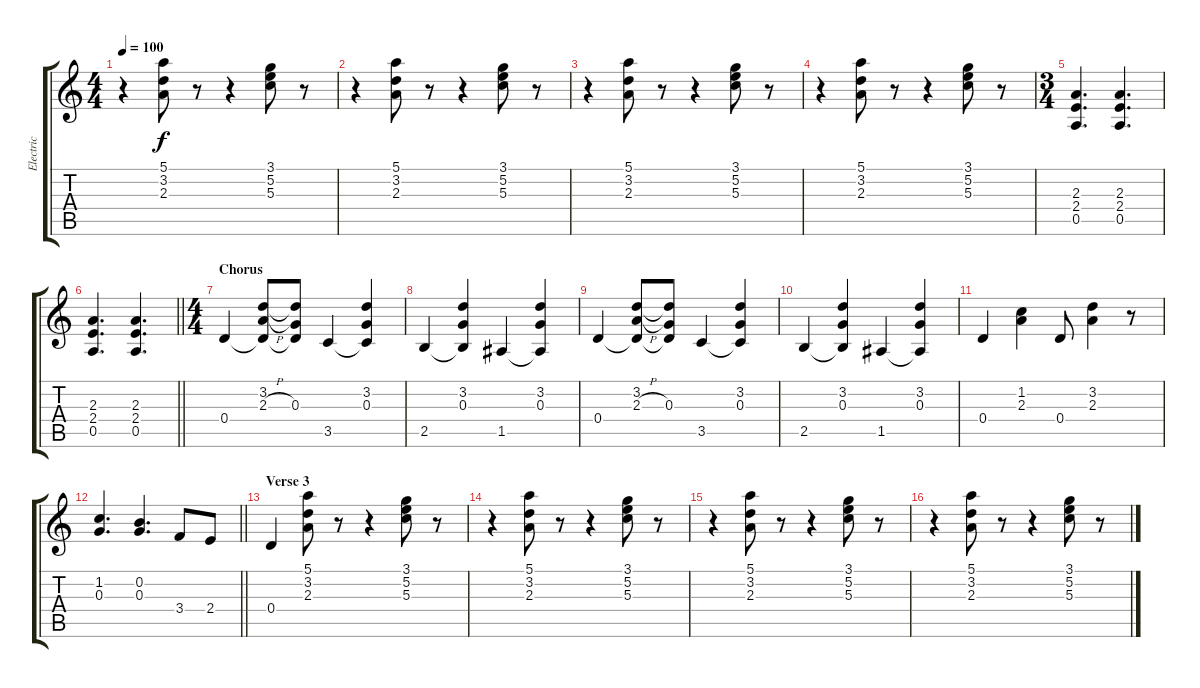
\track ("Electric" "Electric") {instrument overdrivenguitar}
\staff {score tabs}
\tuning (E4 B3 G3 D3 A2 E2) {hide}
\ts (4 4)
\tempo 100
\clef g2
\ks c
r.4{dy f} (5.1 3.2 2.3).8 r.8 r.4 (3.1 5.2 5.3).8 r.8 |
r.4 (5.1 3.2 2.3).8 r.8 r.4 (3.1 5.2 5.3).8 r.8 |
r.4 (5.1 3.2 2.3).8 r.8 r.4 (3.1 5.2 5.3).8 r.8 |
r.4 (5.1 3.2 2.3).8 r.8 r.4 (3.1 5.2 5.3).8 r.8 |
\ts (3 4)
(2.3 2.4 0.5).4{d} (2.3 2.4 0.5).4{d} |
\barLineRight lightlight
(2.3 2.4 0.5).4{d} (2.3 2.4 0.5).4{d} |
\ts (4 4)
\section ("" "Chorus")
0.4.4 (3.2 2.3{h} 0.4{t}).8 (3.2{t} 0.3 0.4{t}).8 3.5.4 (3.2 0.3 3.5{t}).4 |
2.5.4 (3.2 0.3 2.5{t}).4 1.5.4 (3.2 0.3 1.5{t}).4 |
0.4.4 (3.2 2.3{h} 0.4{t}).8 (3.2{t} 0.3 0.4{t}).8 3.5.4 (3.2 0.3 3.5{t}).4 |
2.5.4 (3.2 0.3 2.5{t}).4 1.5.4 (3.2 0.3 1.5{t}).4 |
0.4.4 (1.2 2.3).4 0.4.8 (3.2 2.3).4 r.8 |
\barLineRight lightlight
(1.2 0.3).4{d} (0.2 0.3).4{d} 3.4.8 2.4.8 |
\section ("" "Verse 3")
0.4.4 (5.1 3.2 2.3).8 r.8 r.4 (3.1 5.2 5.3).8 r.8 |
r.4 (5.1 3.2 2.3).8 r.8 r.4 (3.1 5.2 5.3).8 r.8 |
r.4 (5.1 3.2 2.3).8 r.8 r.4 (3.1 5.2 5.3).8 r.8 |
r.4 (5.1 3.2 2.3).8 r.8 r.4 (3.1 5.2 5.3).8 r.8
